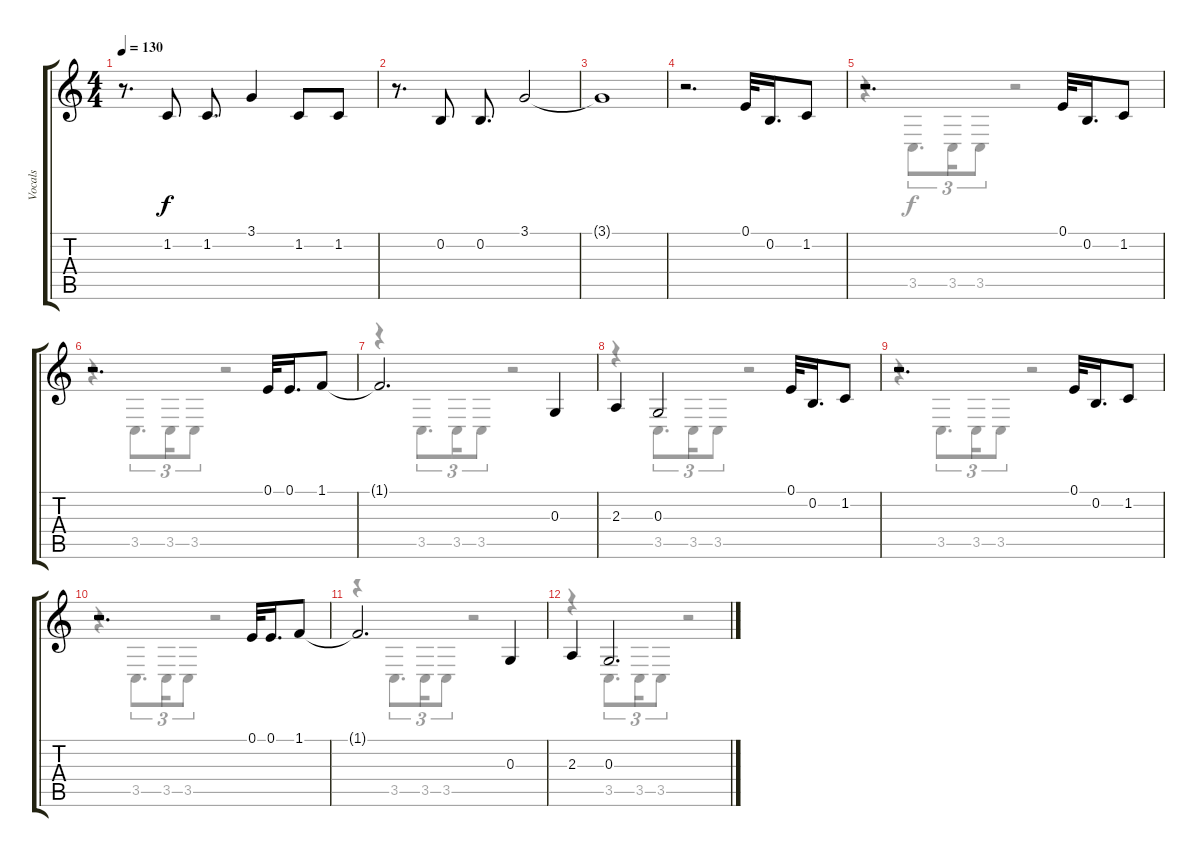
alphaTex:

\track ("Vocals" "Vocals") {instrument clarinet}
\staff {score tabs}
\tuning (E4 B3 G3 D3 A2 E2) {hide}
\voice
\ts (4 4)
\tempo 130
\clef g2
\ks c
r.8{d dy f} 1.2.8 1.2.8{d} 3.1.4 1.2.8 1.2.8 |
r.8{d} 0.2.8 0.2.8{d} 3.1.2 |
3.1{t}.1 |
r.2{d} 0.1.32 0.2.16{d} 1.2.8 |
r.2{d} 0.1.32 0.2.16{d} 1.2.8 |
r.2{d} 0.1.32 0.1.16{d} 1.1.8 |
1.1{t}.2{d} 0.3.4 |
2.3.4 0.3.2 0.1.32 0.2.16{d} 1.2.8 |
r.2{d} 0.1.32 0.2.16{d} 1.2.8 |
r.2{d} 0.1.32 0.1.16{d} 1.1.8 |
1.1{t}.2{d} 0.3.4 |
2.3.4 0.3.2{d} |
|
|
|
\voice
\clef g2
\ottava regular
\simile none
\ks c
|
|
|
|
r.4 3.5.8{d tu (3 2)} 3.5.16{tu (3 2)} 3.5.8{tu (3 2)} r.2 |
r.4 3.5.8{d tu (3 2)} 3.5.16{tu (3 2)} 3.5.8{tu (3 2)} r.2 |
r.4 3.5.8{d tu (3 2)} 3.5.16{tu (3 2)} 3.5.8{tu (3 2)} r.2 |
r.4 3.5.8{d tu (3 2)} 3.5.16{tu (3 2)} 3.5.8{tu (3 2)} r.2 |
r.4 3.5.8{d tu (3 2)} 3.5.16{tu (3 2)} 3.5.8{tu (3 2)} r.2 |
r.4 3.5.8{d tu (3 2)} 3.5.16{tu (3 2)} 3.5.8{tu (3 2)} r.2 |
r.4 3.5.8{d tu (3 2)} 3.5.16{tu (3 2)} 3.5.8{tu (3 2)} r.2 |
r.4 3.5.8{d tu (3 2)} 3.5.16{tu (3 2)} 3.5.8{tu (3 2)} r.2 |
|
|
|
